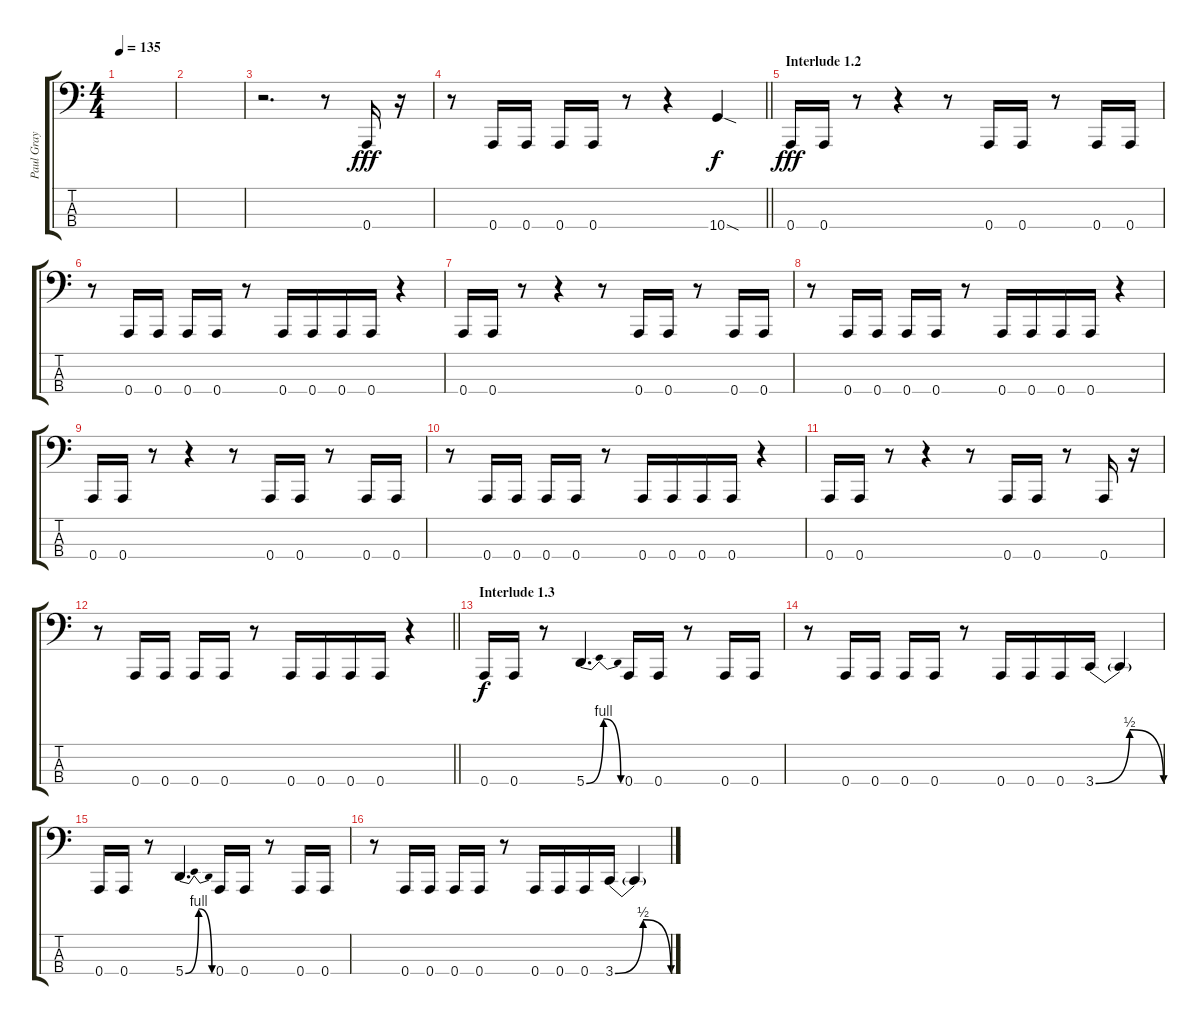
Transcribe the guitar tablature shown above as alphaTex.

\track ("Paul Gray" "Paul Gray") {instrument electricbasspick}
\staff {score tabs}
\tuning (D2 A1 E1 A0) {hide}
\ts (4 4)
\tempo 135
\clef f4
\ks c
|
|
r.2{d} r.8 0.4.16{dy fff} r.16 |
\barLineRight lightlight
r.8 0.4.16 0.4.16 0.4.16 0.4.16 r.8 r.4 10.4{sod}.4{dy f} |
\section ("" "Interlude 1.2")
0.4.16{dy fff} 0.4.16 r.8 r.4 r.8 0.4.16 0.4.16 r.8 0.4.16 0.4.16 |
r.8 0.4.16 0.4.16 0.4.16 0.4.16 r.8 0.4.16 0.4.16 0.4.16 0.4.16 r.4 |
0.4.16 0.4.16 r.8 r.4 r.8 0.4.16 0.4.16 r.8 0.4.16 0.4.16 |
r.8 0.4.16 0.4.16 0.4.16 0.4.16 r.8 0.4.16 0.4.16 0.4.16 0.4.16 r.4 |
0.4.16 0.4.16 r.8 r.4 r.8 0.4.16 0.4.16 r.8 0.4.16 0.4.16 |
r.8 0.4.16 0.4.16 0.4.16 0.4.16 r.8 0.4.16 0.4.16 0.4.16 0.4.16 r.4 |
0.4.16 0.4.16 r.8 r.4 r.8 0.4.16 0.4.16 r.8 0.4.16 r.16 |
\barLineRight lightlight
r.8 0.4.16 0.4.16 0.4.16 0.4.16 r.8 0.4.16 0.4.16 0.4.16 0.4.16 r.4 |
\section ("" "Interlude 1.3")
0.4.16{dy f} 0.4.16 r.8 5.4{be (bendrelease 0 0 15 4 35 4 60 0)}.4{d} 0.4.16 0.4.16 r.8 0.4.16 0.4.16 |
r.8 0.4.16 0.4.16 0.4.16 0.4.16 r.8 0.4.16 0.4.16 0.4.16 3.4{be (bendrelease 0 0 15 2 30 2 60 0)}.16 3.4{t}.4 |
0.4.16 0.4.16 r.8 5.4{be (bendrelease 0 0 15 4 35 4 60 0)}.4{d} 0.4.16 0.4.16 r.8 0.4.16 0.4.16 |
r.8 0.4.16 0.4.16 0.4.16 0.4.16 r.8 0.4.16 0.4.16 0.4.16 3.4{be (bendrelease 0 0 15 2 30 2 60 0)}.16 3.4{t}.4
